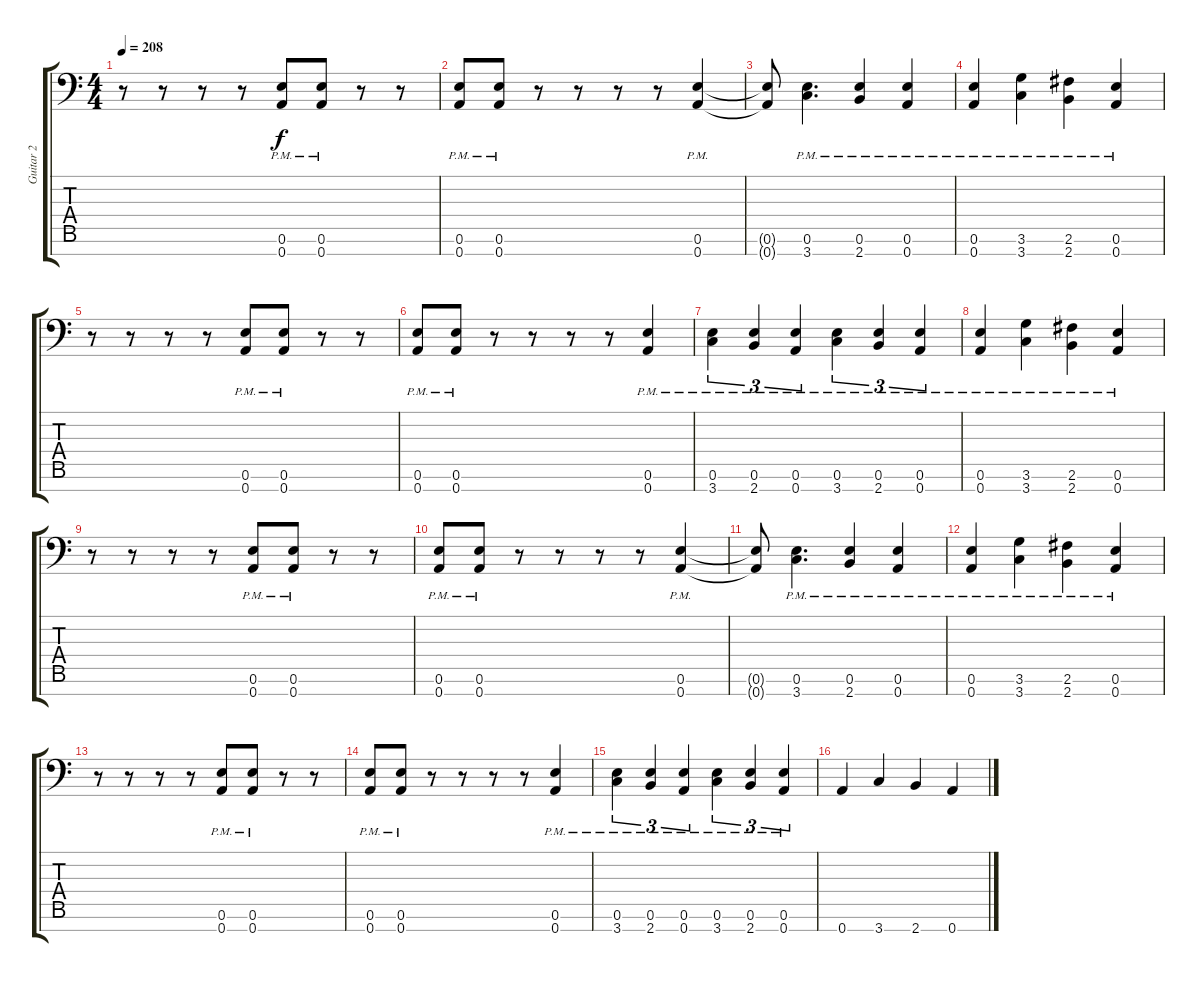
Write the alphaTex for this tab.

\track ("Guitar 2" "Guitar 2") {instrument distortionguitar}
\staff {score tabs}
\tuning (E4 B3 Gb3 D3 A2 E2 A1) {hide}
\ts (4 4)
\tempo 208
\clef f4
\ks c
r.8{dy f} r.8 r.8 r.8 (0.6{pm} 0.7{pm}).8 (0.6{pm} 0.7{pm}).8 r.8 r.8 |
(0.6{pm} 0.7{pm}).8 (0.6{pm} 0.7{pm}).8 r.8 r.8 r.8 r.8 (0.6{pm} 0.7{pm}).4 |
(0.6{t} 0.7{t}).8 (0.6{pm} 3.7{pm}).4{d} (0.6{pm} 2.7{pm}).4 (0.6{pm} 0.7{pm}).4 |
(0.6{pm} 0.7{pm}).4 (3.6{pm} 3.7{pm}).4 (2.6{pm} 2.7{pm}).4 (0.6{pm} 0.7{pm}).4 |
r.8 r.8 r.8 r.8 (0.6{pm} 0.7{pm}).8 (0.6{pm} 0.7{pm}).8 r.8 r.8 |
(0.6{pm} 0.7{pm}).8 (0.6{pm} 0.7{pm}).8 r.8 r.8 r.8 r.8 (0.6{pm} 0.7{pm}).4 |
(0.6{pm} 3.7{pm}).4{tu (3 2)} (0.6{pm} 2.7{pm}).4{tu (3 2)} (0.6{pm} 0.7{pm}).4{tu (3 2)} (0.6{pm} 3.7{pm}).4{tu (3 2)} (0.6{pm} 2.7{pm}).4{tu (3 2)} (0.6{pm} 0.7{pm}).4{tu (3 2)} |
(0.6{pm} 0.7{pm}).4 (3.6{pm} 3.7{pm}).4 (2.6{pm} 2.7{pm}).4 (0.6{pm} 0.7{pm}).4 |
r.8 r.8 r.8 r.8 (0.6{pm} 0.7{pm}).8 (0.6{pm} 0.7{pm}).8 r.8 r.8 |
(0.6{pm} 0.7{pm}).8 (0.6{pm} 0.7{pm}).8 r.8 r.8 r.8 r.8 (0.6{pm} 0.7{pm}).4 |
(0.6{t} 0.7{t}).8 (0.6{pm} 3.7{pm}).4{d} (0.6{pm} 2.7{pm}).4 (0.6{pm} 0.7{pm}).4 |
(0.6{pm} 0.7{pm}).4 (3.6{pm} 3.7{pm}).4 (2.6{pm} 2.7{pm}).4 (0.6{pm} 0.7{pm}).4 |
r.8 r.8 r.8 r.8 (0.6{pm} 0.7{pm}).8 (0.6{pm} 0.7{pm}).8 r.8 r.8 |
(0.6{pm} 0.7{pm}).8 (0.6{pm} 0.7{pm}).8 r.8 r.8 r.8 r.8 (0.6{pm} 0.7{pm}).4 |
(0.6{pm} 3.7{pm}).4{tu (3 2)} (0.6{pm} 2.7{pm}).4{tu (3 2)} (0.6{pm} 0.7{pm}).4{tu (3 2)} (0.6{pm} 3.7{pm}).4{tu (3 2)} (0.6{pm} 2.7{pm}).4{tu (3 2)} (0.6{pm} 0.7{pm}).4{tu (3 2)} |
0.7.4 3.7.4 2.7.4 0.7.4
